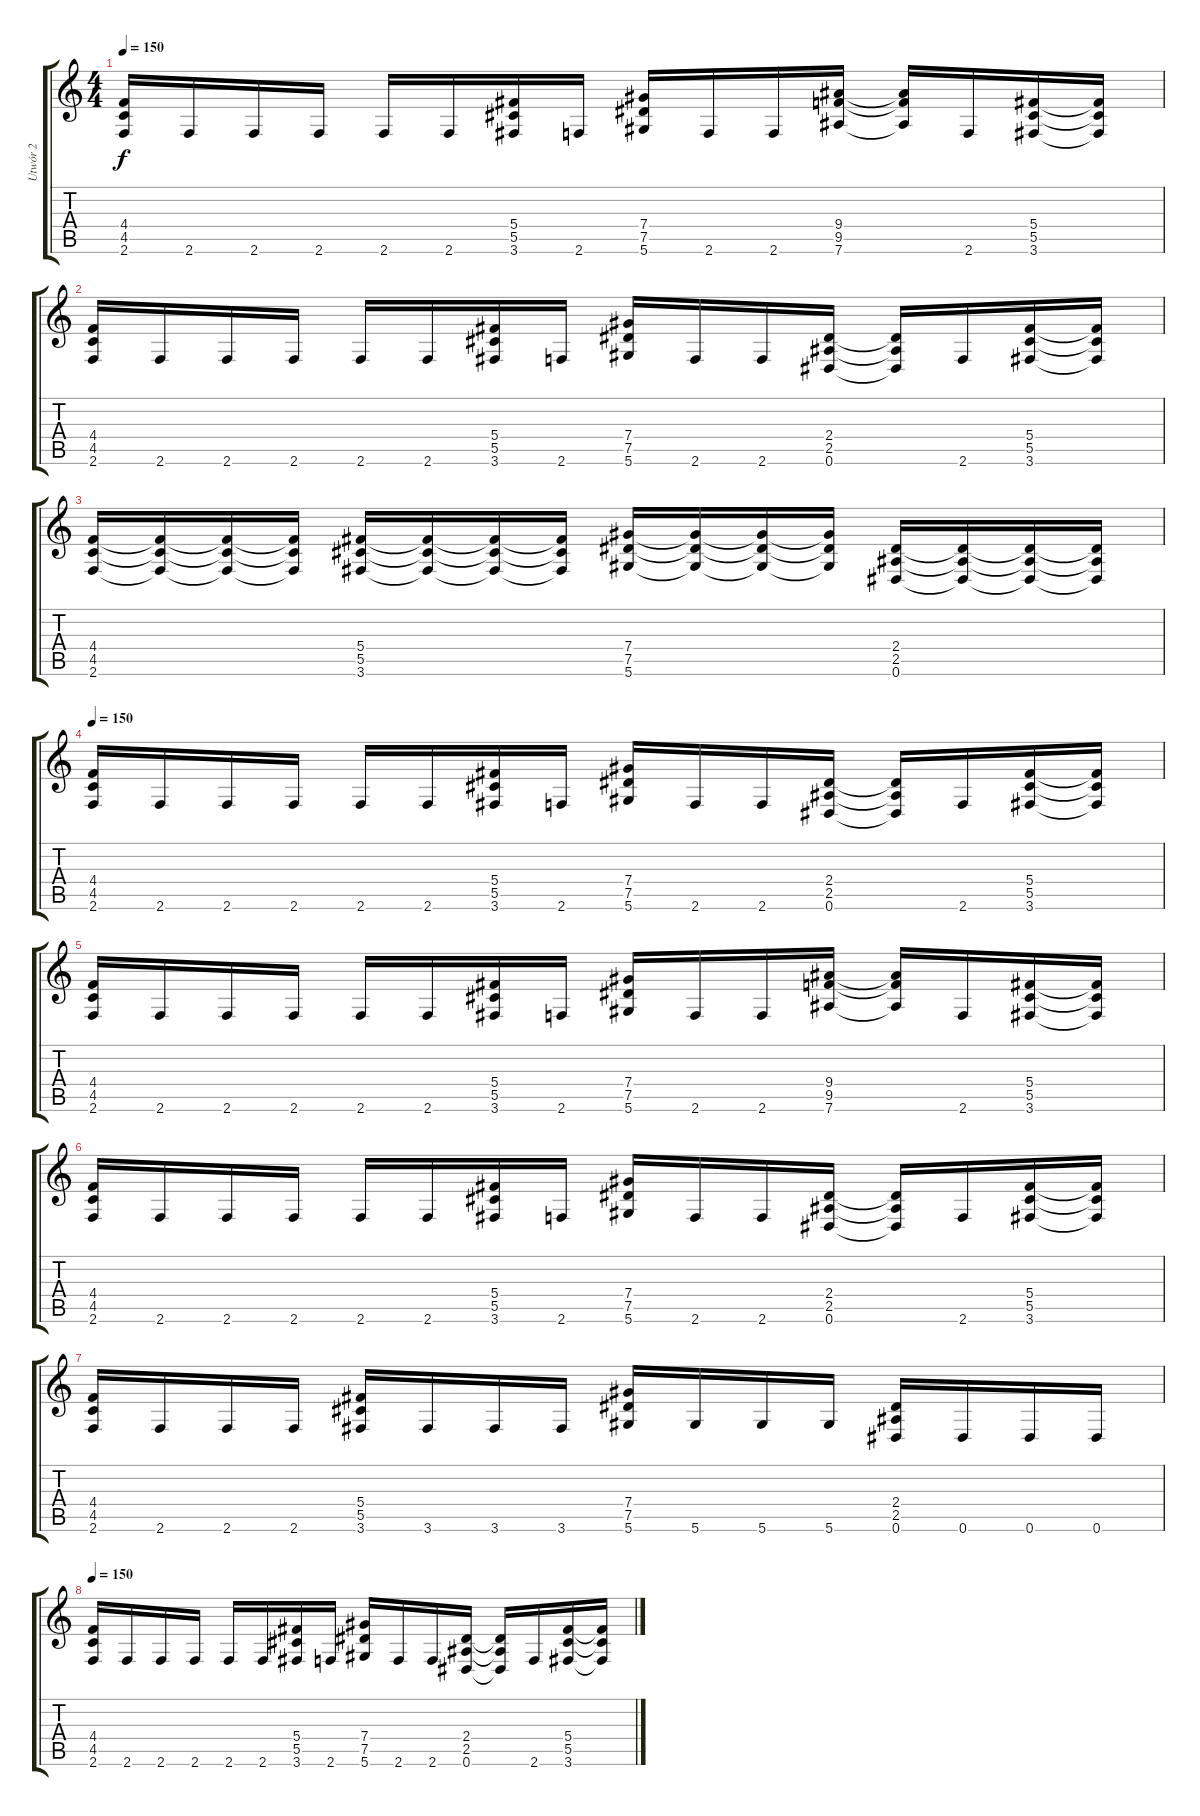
\track ("Utwór 2" "Utwór 2") {instrument distortionguitar}
\staff {score tabs}
\tuning (Eb4 Bb3 Gb3 Db3 Ab2 Eb2) {hide}
\ts (4 4)
\tempo 150
\clef g2
\ks c
(4.4 4.5 2.6).16{dy f} 2.6.16 2.6.16 2.6.16 2.6.16 2.6.16 (5.4 5.5 3.6).16 2.6.16 (7.4 7.5 5.6).16 2.6.16 2.6.16 (9.4 9.5 7.6).16 (9.4{t} 9.5{t} 7.6{t}).16 2.6.16 (5.4 5.5 3.6).16 (5.4{t} 5.5{t} 3.6{t}).16 |
(4.4 4.5 2.6).16 2.6.16 2.6.16 2.6.16 2.6.16 2.6.16 (5.4 5.5 3.6).16 2.6.16 (7.4 7.5 5.6).16 2.6.16 2.6.16 (2.4 2.5 0.6).16 (2.4{t} 2.5{t} 0.6{t}).16 2.6.16 (5.4 5.5 3.6).16 (5.4{t} 5.5{t} 3.6{t}).16 |
(4.4 4.5 2.6).16 (4.4{t} 4.5{t} 2.6{t}).16 (4.4{t} 4.5{t} 2.6{t}).16 (4.4{t} 4.5{t} 2.6{t}).16 (5.4 5.5 3.6).16 (5.4{t} 5.5{t} 3.6{t}).16 (5.4{t} 5.5{t} 3.6{t}).16 (5.4{t} 5.5{t} 3.6{t}).16 (7.4 7.5 5.6).16 (7.4{t} 7.5{t} 5.6{t}).16 (7.4{t} 7.5{t} 5.6{t}).16 (7.4{t} 7.5{t} 5.6{t}).16 (2.4 2.5 0.6).16 (2.4{t} 2.5{t} 0.6{t}).16 (2.4{t} 2.5{t} 0.6{t}).16 (2.4{t} 2.5{t} 0.6{t}).16 |
\tempo 150
(4.4 4.5 2.6).16 2.6.16 2.6.16 2.6.16 2.6.16 2.6.16 (5.4 5.5 3.6).16 2.6.16 (7.4 7.5 5.6).16 2.6.16 2.6.16 (2.4 2.5 0.6).16 (2.4{t} 2.5{t} 0.6{t}).16 2.6.16 (5.4 5.5 3.6).16 (5.4{t} 5.5{t} 3.6{t}).16 |
(4.4 4.5 2.6).16 2.6.16 2.6.16 2.6.16 2.6.16 2.6.16 (5.4 5.5 3.6).16 2.6.16 (7.4 7.5 5.6).16 2.6.16 2.6.16 (9.4 9.5 7.6).16 (9.4{t} 9.5{t} 7.6{t}).16 2.6.16 (5.4 5.5 3.6).16 (5.4{t} 5.5{t} 3.6{t}).16 |
(4.4 4.5 2.6).16 2.6.16 2.6.16 2.6.16 2.6.16 2.6.16 (5.4 5.5 3.6).16 2.6.16 (7.4 7.5 5.6).16 2.6.16 2.6.16 (2.4 2.5 0.6).16 (2.4{t} 2.5{t} 0.6{t}).16 2.6.16 (5.4 5.5 3.6).16 (5.4{t} 5.5{t} 3.6{t}).16 |
(4.4 4.5 2.6).16 2.6.16 2.6.16 2.6.16 (5.4 5.5 3.6).16 3.6.16 3.6.16 3.6.16 (7.4 7.5 5.6).16 5.6.16 5.6.16 5.6.16 (2.4 2.5 0.6).16 0.6.16 0.6.16 0.6.16 |
\tempo 150
(4.4 4.5 2.6).16 2.6.16 2.6.16 2.6.16 2.6.16 2.6.16 (5.4 5.5 3.6).16 2.6.16 (7.4 7.5 5.6).16 2.6.16 2.6.16 (2.4 2.5 0.6).16 (2.4{t} 2.5{t} 0.6{t}).16 2.6.16 (5.4 5.5 3.6).16 (5.4{t} 5.5{t} 3.6{t}).16
